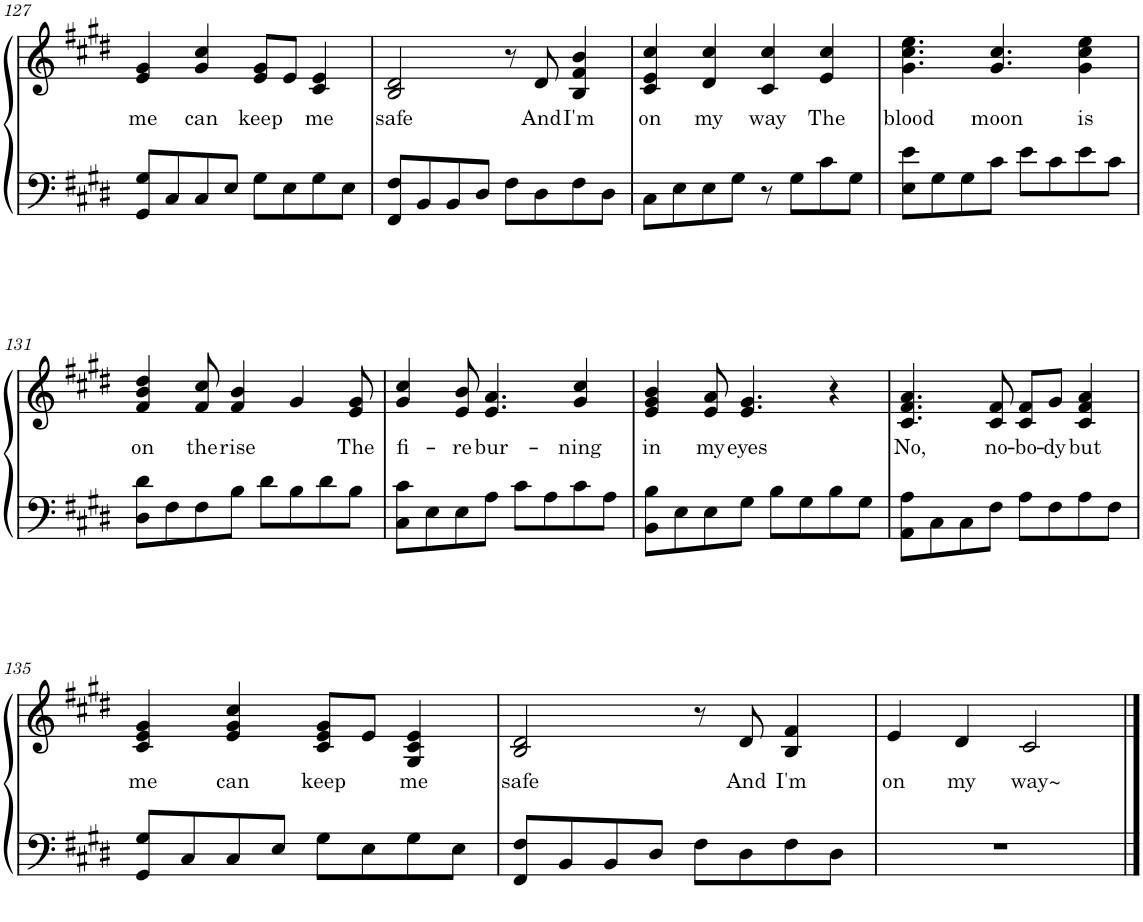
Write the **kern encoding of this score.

**kern	**kern	**text
*part1	*part1	*part1
*staff2	*staff1	*staff1
*I"Piano	*	*
*I'Pno.	*	*
!!LO:PB:g=z
*clefF4	*clefG2	*
*k[f#c#g#d#]	*k[f#c#g#d#]	*
*M4/4	*M4/4	*
=127	=127	=127
!	!	!LO:LY:b
8GG#/ 8G#/L	4e/ 4g#/	me
8C#/	.	.
!	!	!LO:LY:b
8C#/	4g#/ 4cc#/	can
8E/J	.	.
!	!	!LO:LY:b
8G#\L	8e/ 8g#/L	keep
8E\	8e/J	.
!	!	!LO:LY:b
8G#\	4c#/ 4e/	me
8E\J	.	.
=128	=128	=128
!	!	!LO:LY:b
8FF#/ 8F#/L	2B/ 2d#/	safe
8BB/	.	.
8BB/	.	.
8D#/J	.	.
8F#\L	8r	.
!	!	!LO:LY:b
8D#\	8d#/	And
!	!	!LO:LY:b
8F#\	4B/ 4f#/ 4b/	I'm
8D#\J	.	.
=129	=129	=129
!	!	!LO:LY:b
8C#\L	4c#/ 4e/ 4cc#/	on
8E\	.	.
!	!	!LO:LY:b
8E\	4d#/ 4cc#/	my
8G#\J	.	.
!	!	!LO:LY:b
8r	4c#/ 4cc#/	way
8G#\L	.	.
!	!	!LO:LY:b
8c#\	4e/ 4cc#/	The
8G#\J	.	.
=130	=130	=130
!	!	!LO:LY:b
8E\ 8e\L	4.g#\ 4.cc#\ 4.ee\	blood
8G#\	.	.
8G#\	.	.
!	!	!LO:LY:b
8c#\J	4.g#/ 4.cc#/	moon
8e\L	.	.
8c#\	.	.
!	!	!LO:LY:b
8e\	4g#\ 4cc#\ 4ee\	is
8c#\J	.	.
!!LO:LB:g=z
=131	=131	=131
!	!	!LO:LY:b
8D#\ 8d#\L	4f#/ 4b/ 4dd#/	on
8F#\	.	.
!	!	!LO:LY:b
8F#\	8f#/ 8cc#/	the
!	!	!LO:LY:b
8B\J	4f#/ 4b/	rise
8d#\L	.	.
8B\	4g#/	.
8d#\	.	.
!	!	!LO:LY:b
8B\J	8e/ 8g#/	The
=132	=132	=132
!	!	!LO:LY:b
8C#\ 8c#\L	4g#/ 4cc#/	fi-
8E\	.	.
!	!	!LO:LY:b
8E\	8e/ 8b/	-re
!	!	!LO:LY:b
8A\J	4.e/ 4.a/	bur-
8c#\L	.	.
8A\	.	.
!	!	!LO:LY:b
8c#\	4g#/ 4cc#/	-ning
8A\J	.	.
=133	=133	=133
!	!	!LO:LY:b
8BB\ 8B\L	4e/ 4g#/ 4b/	in
8E\	.	.
!	!	!LO:LY:b
8E\	8e/ 8a/	my
!	!	!LO:LY:b
8G#\J	4.e/ 4.g#/	eyes
8B\L	.	.
8G#\	.	.
8B\	4r	.
8G#\J	.	.
=134	=134	=134
!	!	!LO:LY:b
8AA\ 8A\L	4.c#/ 4.f#/ 4.a/	No,
8C#\	.	.
8C#\	.	.
!	!	!LO:LY:b
8F#\J	8c#/ 8f#/	no-
!	!	!LO:LY:b
8A\L	8c#/ 8f#/L	-bo-
!	!	!LO:LY:b
8F#\	8g#/J	-dy
!	!	!LO:LY:b
8A\	4c#/ 4f#/ 4a/	but
8F#\J	.	.
!!LO:LB:g=z
=135	=135	=135
!	!	!LO:LY:b
8GG#/ 8G#/L	4c#/ 4e/ 4g#/	me
8C#/	.	.
!	!	!LO:LY:b
8C#/	4e/ 4g#/ 4cc#/	can
8E/J	.	.
!	!	!LO:LY:b
8G#\L	8c#/ 8e/ 8g#/L	keep
8E\	8e/J	.
!	!	!LO:LY:b
8G#\	4G#/ 4c#/ 4e/	me
8E\J	.	.
=136	=136	=136
!	!	!LO:LY:b
8FF#/ 8F#/L	2B/ 2d#/	safe
8BB/	.	.
8BB/	.	.
8D#/J	.	.
8F#\L	8r	.
!	!	!LO:LY:b
8D#\	8d#/	And
!	!	!LO:LY:b
8F#\	4B/ 4f#/	I'm
8D#\J	.	.
=137	=137	=137
!	!	!LO:LY:b
1r	4e/	on
!	!	!LO:LY:b
.	4d#/	my
!	!	!LO:LY:b
.	2c#/	way~
==	==	==
*-	*-	*-
